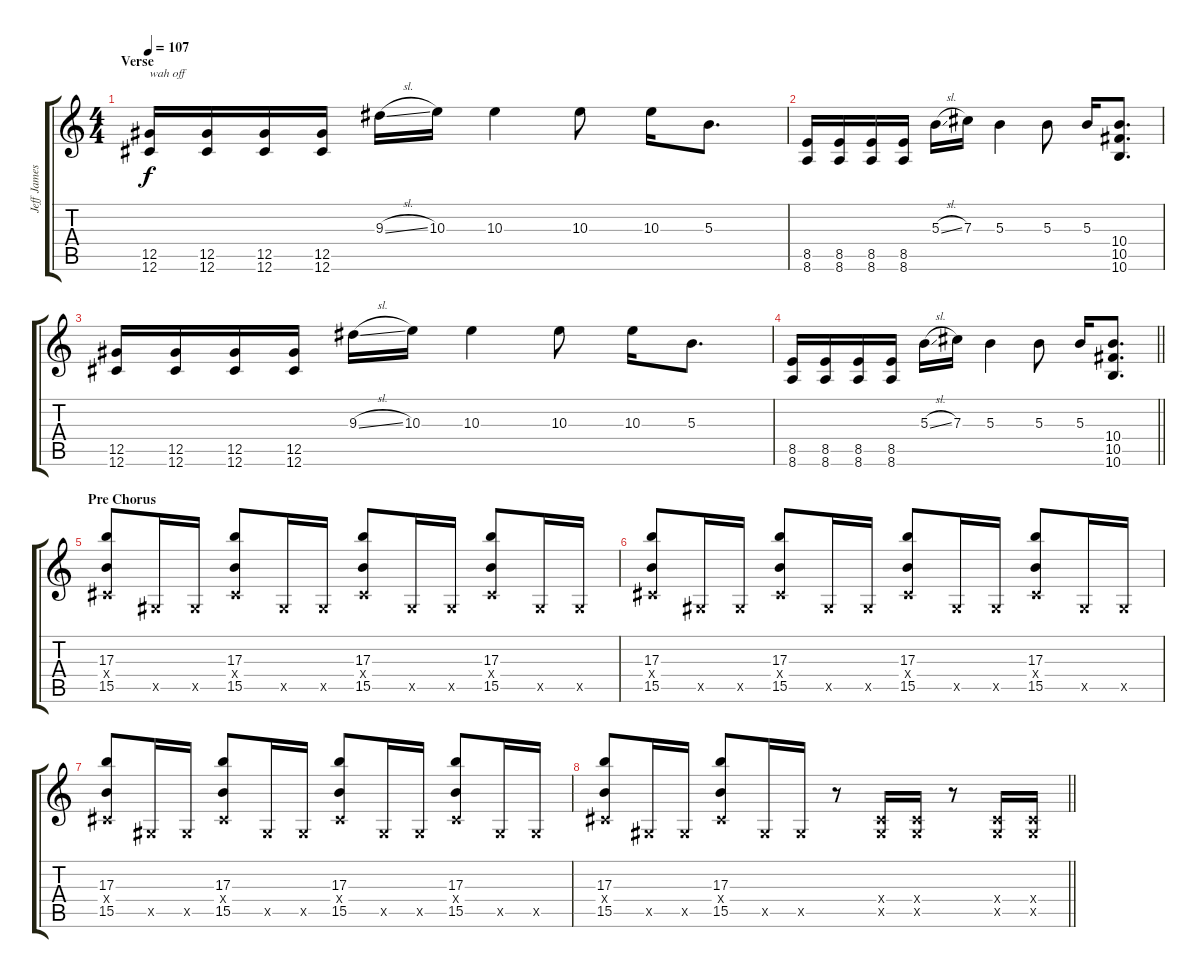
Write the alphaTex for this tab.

\track ("Jeff James (Lead Guitar)" "Jeff James") {instrument distortionguitar}
\staff {score tabs}
\tuning (Eb4 Bb3 Gb3 Db3 Ab2 Db2) {hide}
\ts (4 4)
\section ("" "Verse")
\tempo 107
\clef g2
\ks c
(12.5 12.6).16{txt "wah off" dy f} (12.5 12.6).16 (12.5 12.6).16 (12.5 12.6).16 9.3{sl}.16 10.3.16 10.3.4 10.3.8 10.3.16 5.3.8{d} |
(8.5 8.6).16 (8.5 8.6).16 (8.5 8.6).16 (8.5 8.6).16 5.3{sl}.16 7.3.16 5.3.4 5.3.8 5.3.16 (10.4 10.5 10.6).8{d} |
(12.5 12.6).16 (12.5 12.6).16 (12.5 12.6).16 (12.5 12.6).16 9.3{sl}.16 10.3.16 10.3.4 10.3.8 10.3.16 5.3.8{d} |
\barLineRight lightlight
(8.5 8.6).16 (8.5 8.6).16 (8.5 8.6).16 (8.5 8.6).16 5.3{sl}.16 7.3.16 5.3.4 5.3.8 5.3.16 (10.4 10.5 10.6).8{d} |
\section ("" "Pre Chorus")
(17.3 0.4{x} 15.5).8 0.5{x}.16 0.5{x}.16 (17.3 0.4{x} 15.5).8 0.5{x}.16 0.5{x}.16 (17.3 0.4{x} 15.5).8 0.5{x}.16 0.5{x}.16 (17.3 0.4{x} 15.5).8 0.5{x}.16 0.5{x}.16 |
(17.3 0.4{x} 15.5).8 0.5{x}.16 0.5{x}.16 (17.3 0.4{x} 15.5).8 0.5{x}.16 0.5{x}.16 (17.3 0.4{x} 15.5).8 0.5{x}.16 0.5{x}.16 (17.3 0.4{x} 15.5).8 0.5{x}.16 0.5{x}.16 |
(17.3 0.4{x} 15.5).8 0.5{x}.16 0.5{x}.16 (17.3 0.4{x} 15.5).8 0.5{x}.16 0.5{x}.16 (17.3 0.4{x} 15.5).8 0.5{x}.16 0.5{x}.16 (17.3 0.4{x} 15.5).8 0.5{x}.16 0.5{x}.16 |
\barLineRight lightlight
(17.3 0.4{x} 15.5).8 0.5{x}.16 0.5{x}.16 (17.3 0.4{x} 15.5).8 0.5{x}.16 0.5{x}.16 r.8 (0.4{x} 0.5{x}).16 (0.4{x} 0.5{x}).16 r.8 (0.4{x} 0.5{x}).16 (0.4{x} 0.5{x}).16
